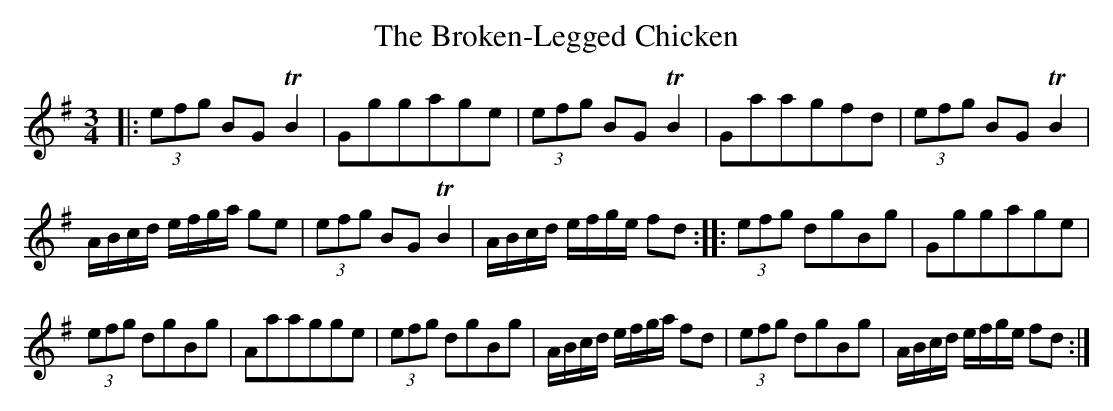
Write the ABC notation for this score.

X:1
T:The Broken-Legged Chicken
M:3/4
L:1/8
K:G
|:\
(3efg BGTB2 | Gggage |\
(3efg BGTB2 | Gaagfd |\
(3efg BGTB2 |
A/B/c/d/ e/f/g/a/ ge |\
(3efg BGTB2 | A/B/c/d/ e/f/g/e/ fd ::\
(3efg  dgBg | Gggage |
(3efg  dgBg | Aaagge |\
(3efg  dgBg | A/B/c/d/ e/f/g/a/ fd |\
(3efg  dgBg | A/B/c/d/ e/f/g/e/ fd :|
